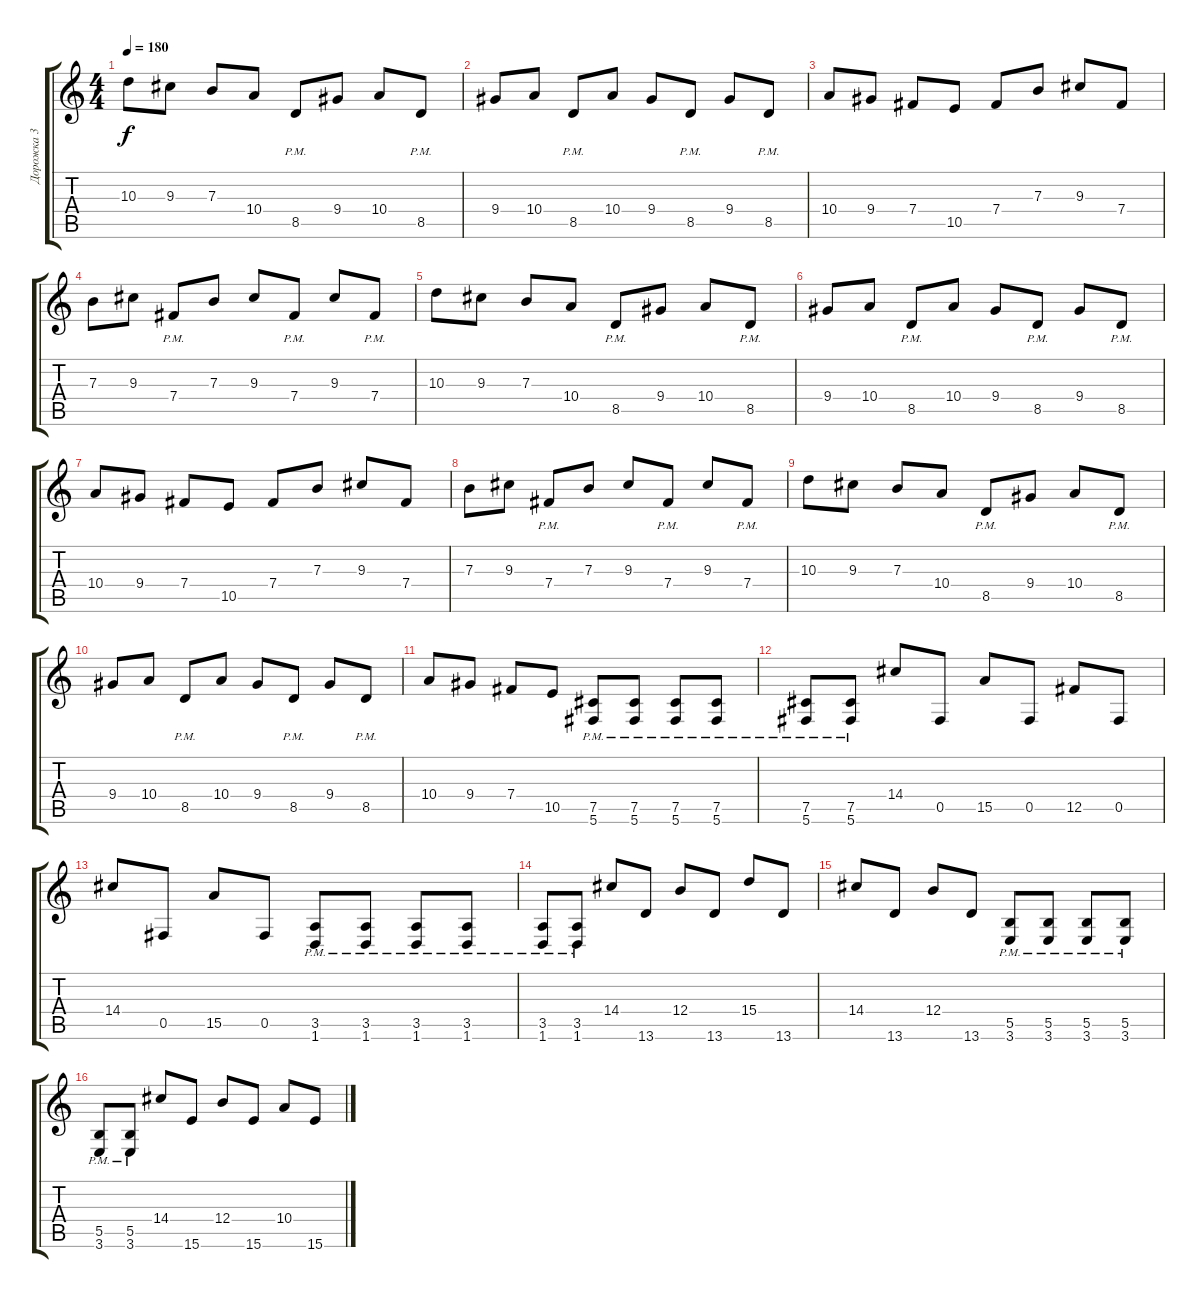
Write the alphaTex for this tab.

\track ("Дорожка 3" "Дорожка 3") {instrument overdrivenguitar}
\staff {score tabs}
\tuning (Db4 Ab3 E3 B2 Gb2 Db2) {hide}
\ts (4 4)
\tempo 180
\clef g2
\ks c
10.3.8{dy f} 9.3.8 7.3.8 10.4.8 8.5{pm}.8 9.4.8 10.4.8 8.5{pm}.8 |
9.4.8 10.4.8 8.5{pm}.8 10.4.8 9.4.8 8.5{pm}.8 9.4.8 8.5{pm}.8 |
10.4.8 9.4.8 7.4.8 10.5.8 7.4.8 7.3.8 9.3.8 7.4.8 |
7.3.8 9.3.8 7.4{pm}.8 7.3.8 9.3.8 7.4{pm}.8 9.3.8 7.4{pm}.8 |
10.3.8 9.3.8 7.3.8 10.4.8 8.5{pm}.8 9.4.8 10.4.8 8.5{pm}.8 |
9.4.8 10.4.8 8.5{pm}.8 10.4.8 9.4.8 8.5{pm}.8 9.4.8 8.5{pm}.8 |
10.4.8 9.4.8 7.4.8 10.5.8 7.4.8 7.3.8 9.3.8 7.4.8 |
7.3.8 9.3.8 7.4{pm}.8 7.3.8 9.3.8 7.4{pm}.8 9.3.8 7.4{pm}.8 |
10.3.8 9.3.8 7.3.8 10.4.8 8.5{pm}.8 9.4.8 10.4.8 8.5{pm}.8 |
9.4.8 10.4.8 8.5{pm}.8 10.4.8 9.4.8 8.5{pm}.8 9.4.8 8.5{pm}.8 |
10.4.8 9.4.8 7.4.8 10.5.8 (7.5{pm} 5.6{pm}).8 (7.5{pm} 5.6{pm}).8 (7.5{pm} 5.6{pm}).8 (7.5{pm} 5.6{pm}).8 |
(7.5{pm} 5.6{pm}).8 (7.5{pm} 5.6{pm}).8 14.4.8 0.5.8 15.5.8 0.5.8 12.5.8 0.5.8 |
14.4.8 0.5.8 15.5.8 0.5.8 (3.5{pm} 1.6{pm}).8 (3.5{pm} 1.6{pm}).8 (3.5{pm} 1.6{pm}).8 (3.5{pm} 1.6{pm}).8 |
(3.5{pm} 1.6{pm}).8 (3.5{pm} 1.6{pm}).8 14.4.8 13.6.8 12.4.8 13.6.8 15.4.8 13.6.8 |
14.4.8 13.6.8 12.4.8 13.6.8 (5.5{pm} 3.6{pm}).8 (5.5{pm} 3.6{pm}).8 (5.5{pm} 3.6{pm}).8 (5.5{pm} 3.6{pm}).8 |
(5.5{pm} 3.6{pm}).8 (5.5{pm} 3.6{pm}).8 14.4.8 15.6.8 12.4.8 15.6.8 10.4.8 15.6.8
